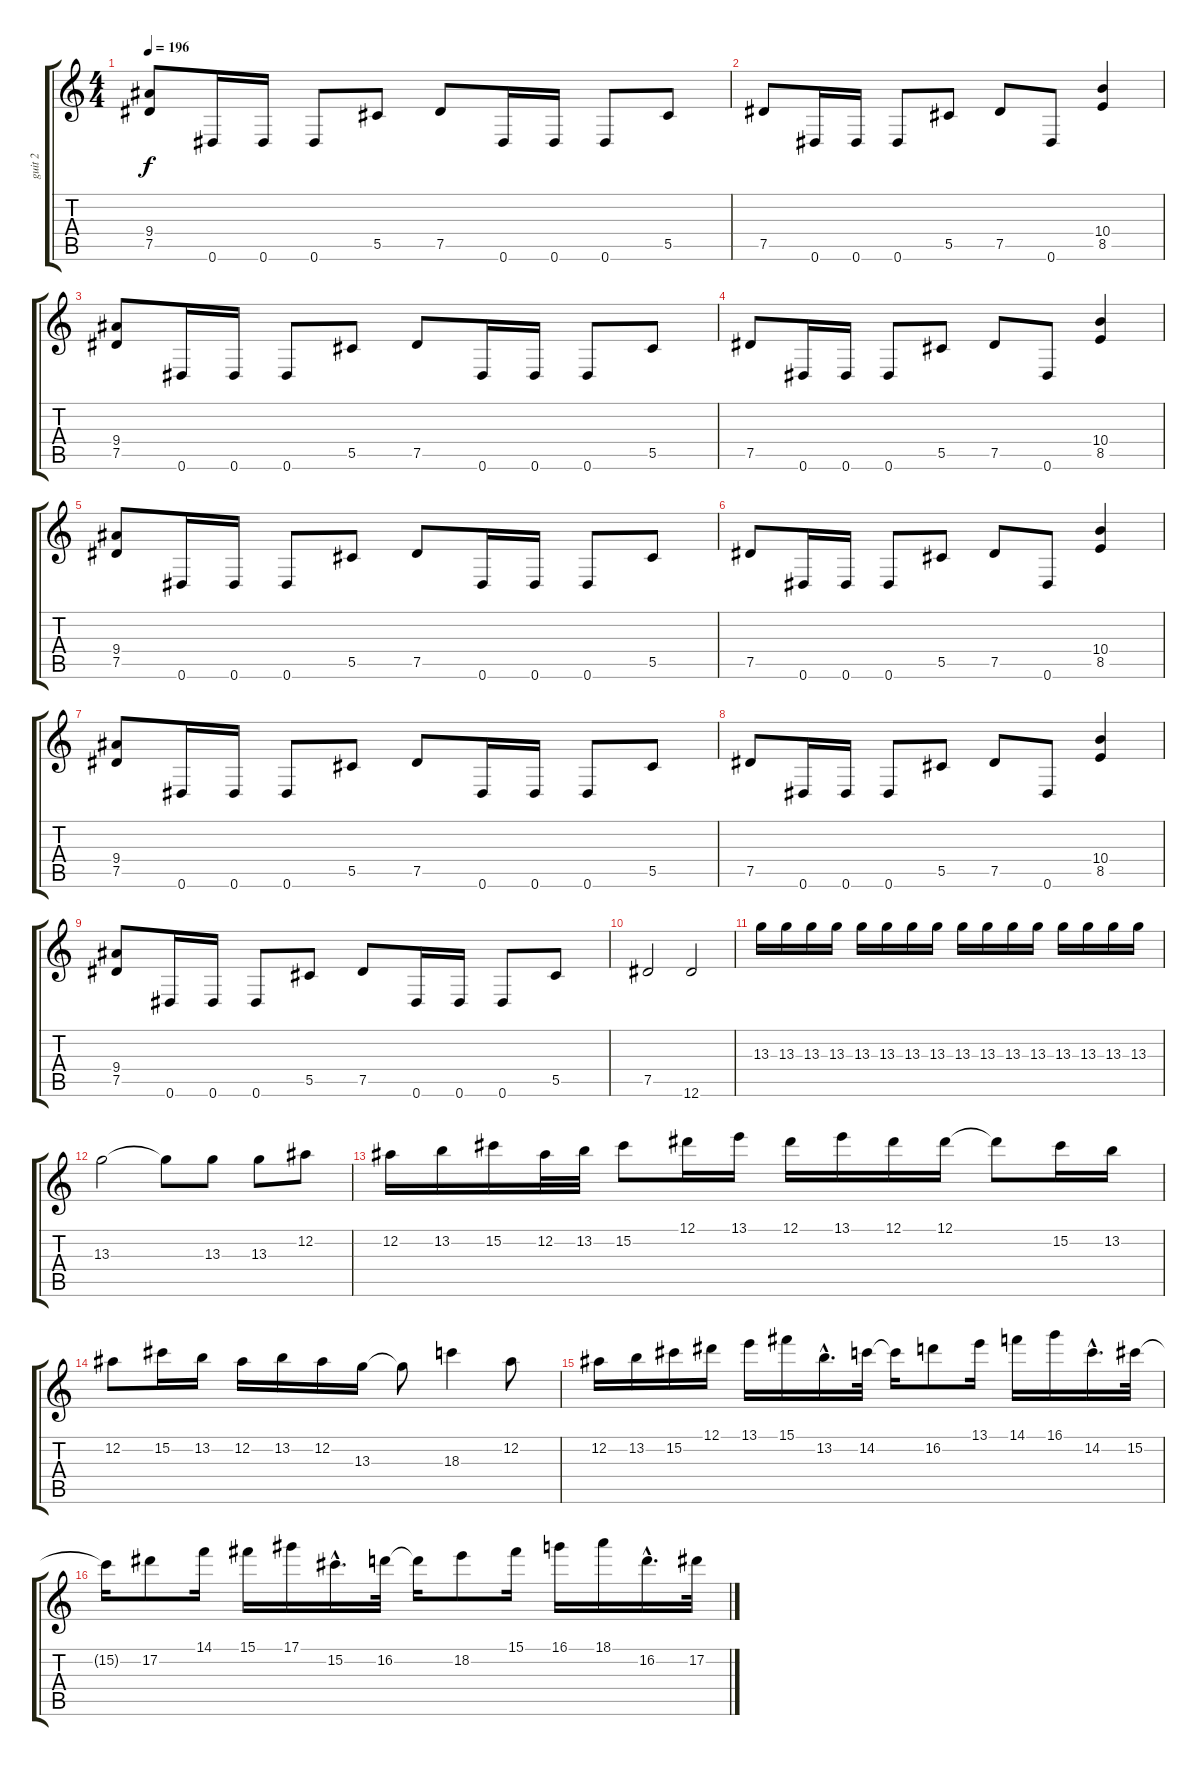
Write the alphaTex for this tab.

\track ("guit 2" "guit 2") {instrument distortionguitar}
\staff {score tabs}
\tuning (Eb4 Bb3 Gb3 Db3 Ab2 Eb2) {hide}
\ts (4 4)
\tempo 196
\clef g2
\ks c
(9.4 7.5).8{dy f} 0.6.16 0.6.16 0.6.8 5.5.8 7.5.8 0.6.16 0.6.16 0.6.8 5.5.8 |
7.5.8 0.6.16 0.6.16 0.6.8 5.5.8 7.5.8 0.6.8 (10.4 8.5).4 |
(9.4 7.5).8 0.6.16 0.6.16 0.6.8 5.5.8 7.5.8 0.6.16 0.6.16 0.6.8 5.5.8 |
7.5.8 0.6.16 0.6.16 0.6.8 5.5.8 7.5.8 0.6.8 (10.4 8.5).4 |
(9.4 7.5).8 0.6.16 0.6.16 0.6.8 5.5.8 7.5.8 0.6.16 0.6.16 0.6.8 5.5.8 |
7.5.8 0.6.16 0.6.16 0.6.8 5.5.8 7.5.8 0.6.8 (10.4 8.5).4 |
(9.4 7.5).8 0.6.16 0.6.16 0.6.8 5.5.8 7.5.8 0.6.16 0.6.16 0.6.8 5.5.8 |
7.5.8 0.6.16 0.6.16 0.6.8 5.5.8 7.5.8 0.6.8 (10.4 8.5).4 |
(9.4 7.5).8 0.6.16 0.6.16 0.6.8 5.5.8 7.5.8 0.6.16 0.6.16 0.6.8 5.5.8 |
7.5.2 12.6.2 |
13.3.16 13.3.16 13.3.16 13.3.16 13.3.16 13.3.16 13.3.16 13.3.16 13.3.16 13.3.16 13.3.16 13.3.16 13.3.16 13.3.16 13.3.16 13.3.16 |
13.3.2 13.3{t}.8 13.3.8 13.3.8 12.2.8 |
12.2.16 13.2.16 15.2.16 12.2.32 13.2.32 15.2.8 12.1.16 13.1.16 12.1.16 13.1.16 12.1.16 12.1.16 12.1{t}.8 15.2.16 13.2.16 |
12.2.8 15.2.16 13.2.16 12.2.16 13.2.16 12.2.16 13.3.16 13.3{t}.8 18.3.4 12.2.8 |
12.2.16 13.2.16 15.2.16 12.1.16 13.1.16 15.1.16 13.2{hac}.16{d} 14.2.32 14.2{t}.16 16.2.8 13.1.16 14.1.16 16.1.16 14.2{hac}.16{d} 15.2.32 |
15.2{t}.16 17.2.8 14.1.16 15.1.16 17.1.16 15.2{hac}.16{d} 16.2.32 16.2{t}.16 18.2.8 15.1.16 16.1.16 18.1.16 16.2{hac}.16{d} 17.2.32
